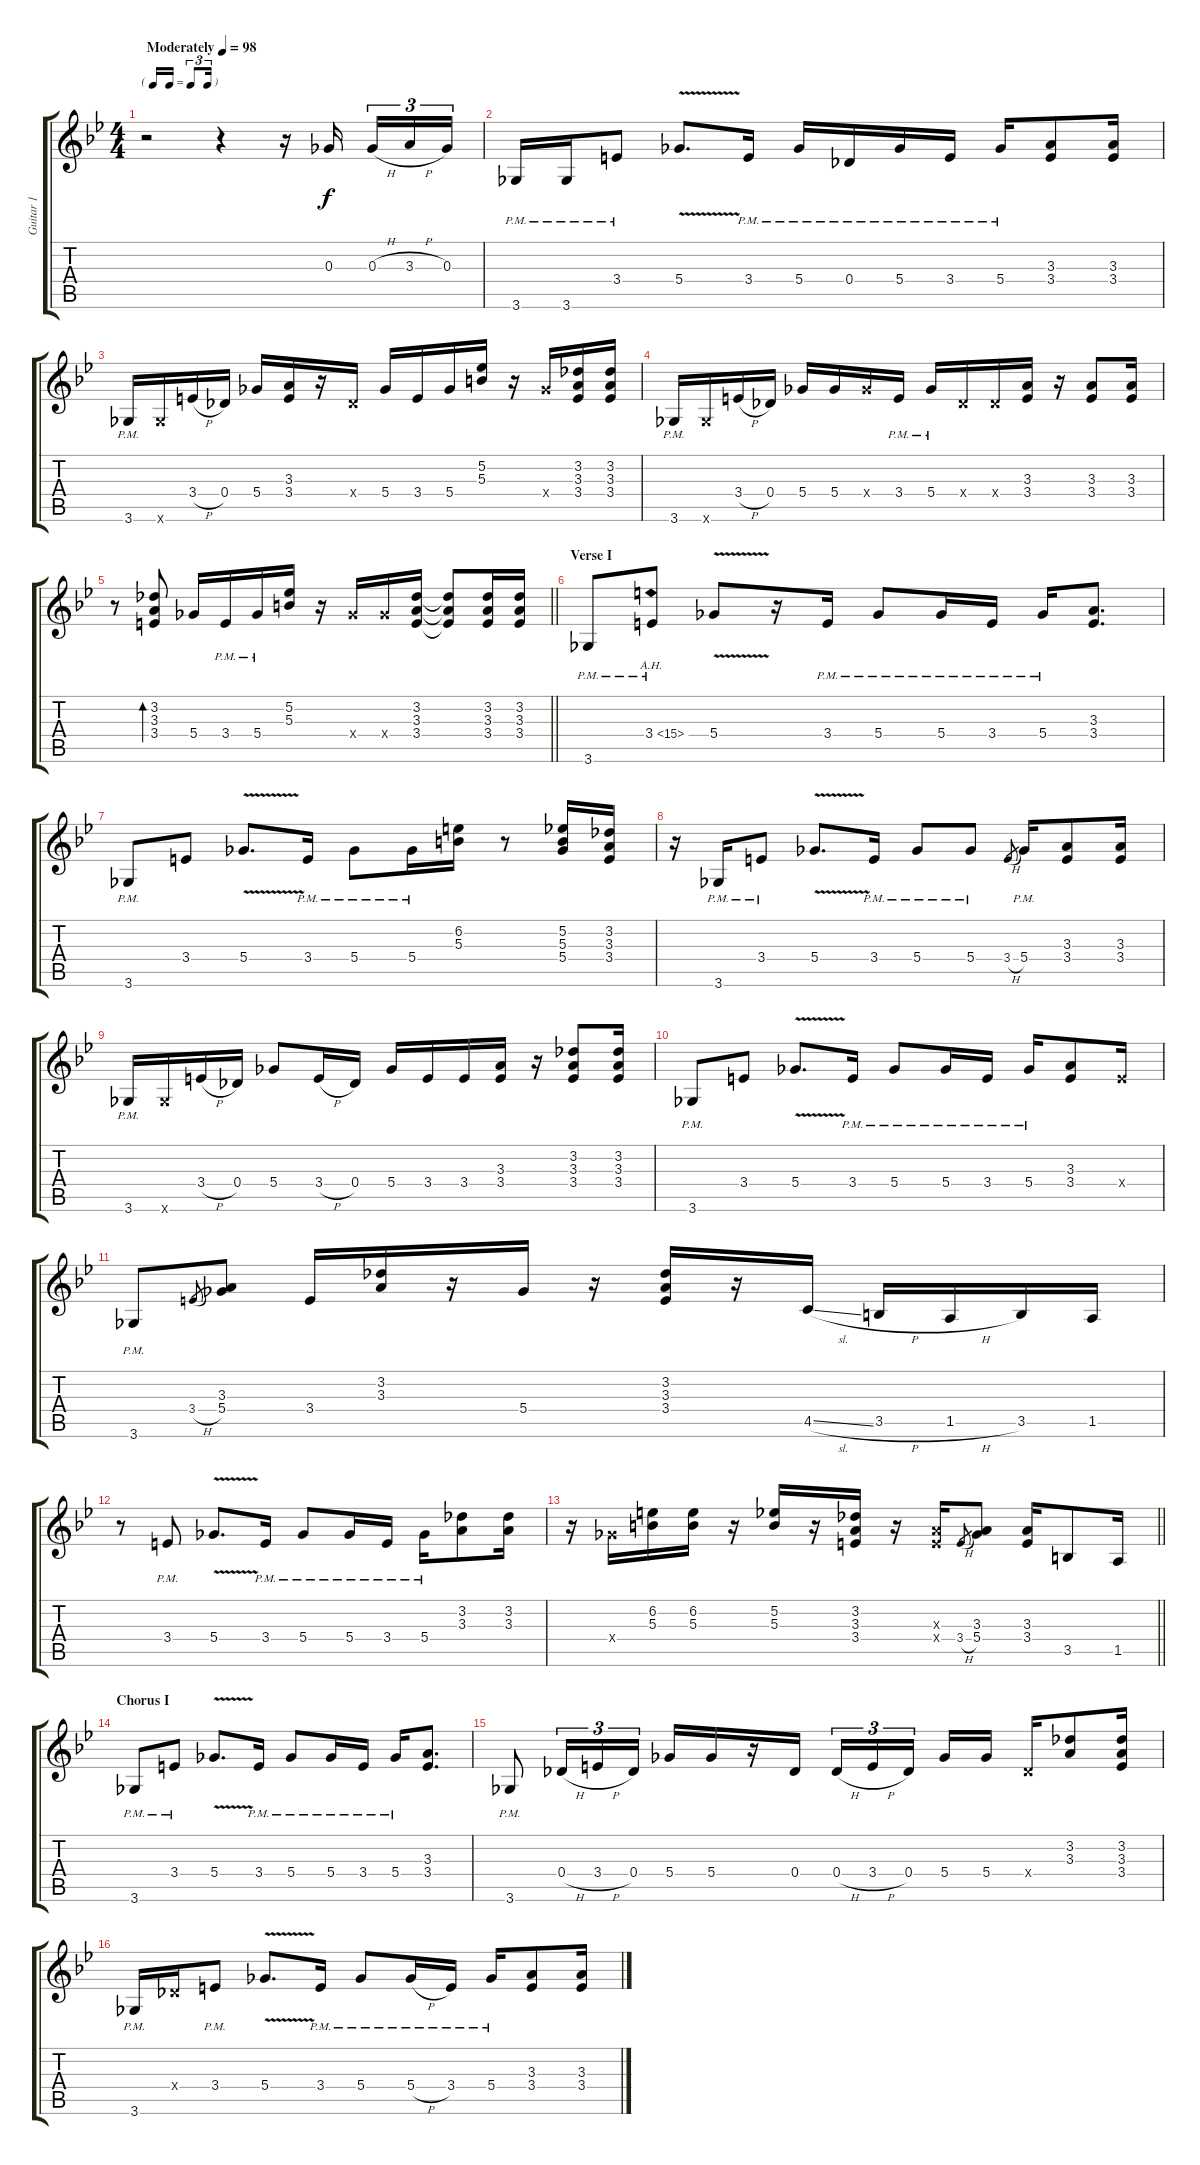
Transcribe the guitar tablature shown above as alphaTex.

\track ("Guitar 1" "Guitar 1") {instrument acousticguitarsteel}
\staff {score tabs}
\tuning (Eb4 Bb3 Gb3 Db3 Ab2 Eb2) {hide}
\ts (4 4)
\tf triplet16th
\tempo (98 "Moderately")
\clef g2
\ks bb
r.2{dy f instrument acousticguitarsteel} r.4 r.16 0.3.16{beam splitsecondary} 0.3{h}.16{tu (3 2)} 3.3{h}.16{tu (3 2)} 0.3.16{tu (3 2)} |
3.6{pm}.16 3.6{pm}.16 3.4{pm}.8 5.4{v}.8{d} 3.4{pm}.16 5.4{pm}.16 0.4{pm}.16 5.4{pm}.16 3.4{pm}.16 5.4{pm}.16 (3.3 3.4).8 (3.3 3.4).16 |
3.6{pm}.16 3.6{x}.16 3.4{h}.16 0.4.16 5.4.16 (3.3 3.4).16 r.16 0.4{x}.16 5.4.16 3.4.16 5.4.16 (5.2 5.3).16 r.16 5.4{x}.16 (3.2 3.3 3.4).16 (3.2 3.3 3.4).16 |
3.6{pm}.16 3.6{x}.16 3.4{h}.16 0.4.16 5.4.16 5.4.16 5.4{x}.16 3.4{pm}.16 5.4{pm}.16 0.4{x}.16 0.4{x}.16 (3.3 3.4).16 r.16 (3.3 3.4).8 (3.3 3.4).16 |
\barLineRight lightlight
r.8 (3.2 3.3 3.4).8{bd 240} 5.4.16 3.4{pm}.16 5.4{pm}.16 (5.2 5.3).16 r.16 5.4{x}.16 5.4{x}.16 (3.2 3.3 3.4).16 (3.2{t} 3.3{t} 3.4{t}).8 (3.2 3.3 3.4).16 (3.2 3.3 3.4).16 |
\section ("" "Verse I")
3.6{pm}.8 3.4{ah 12 pm}.8 5.4{v}.8 r.16 3.4{pm}.16 5.4{pm}.8 5.4{pm}.16 3.4{pm}.16 5.4{pm}.16 (3.3 3.4).8{d} |
3.6{pm}.8 3.4.8 5.4{v}.8{d} 3.4{pm}.16 5.4{pm}.8 5.4{pm}.16 (6.2 5.3).16 r.8 (5.2 5.3 5.4).16 (3.2 3.3 3.4).16 |
r.16 3.6{pm}.16 3.4{pm}.8 5.4{v}.8{d} 3.4{pm}.16 5.4{pm}.8 5.4{pm}.8 3.4{h}.8{gr} 5.4{pm}.16 (3.3 3.4).8 (3.3 3.4).16 |
3.6{pm}.16 3.6{x}.16 3.4{h}.16 0.4.16 5.4.8 3.4{h}.16 0.4.16 5.4.16 3.4.16 3.4.16 (3.3 3.4).16 r.16 (3.2 3.3 3.4).8 (3.2 3.3 3.4).16 |
3.6{pm}.8 3.4.8 5.4{v}.8{d} 3.4{pm}.16 5.4{pm}.8 5.4{pm}.16 3.4{pm}.16 5.4{pm}.16 (3.3 3.4).8 3.4{x}.16 |
3.6{pm}.8 3.4{h}.8{gr} (3.3 5.4).8 3.4.16 (3.2 3.3).16 r.16 5.4.16 r.16 (3.2 3.3 3.4).16 r.16 4.5{sl}.16 3.5{h}.16 1.5{h}.16 3.5.16 1.5.16 |
r.8 3.4{pm}.8 5.4{v}.8{d} 3.4{pm}.16 5.4{pm}.8 5.4{pm}.16 3.4{pm}.16 5.4{pm}.16 (3.2 3.3).8 (3.2 3.3).16 |
\barLineRight lightlight
r.16 5.4{x}.16 (6.2 5.3).16 (6.2 5.3).16 r.16 (5.2 5.3).16 r.16 (3.2 3.3 3.4).16 r.16 (3.3{x} 3.4{x}).16 3.4{h}.8{gr} (3.3 5.4).8 (3.3 3.4).16 3.5.8 1.5.16 |
\section ("" "Chorus I")
3.6{pm}.8 3.4{pm}.8 5.4{v}.8{d} 3.4{pm}.16 5.4{pm}.8 5.4{pm}.16 3.4{pm}.16 5.4{pm}.16 (3.3 3.4).8{d} |
3.6{pm}.8 0.4{h}.16{tu (3 2)} 3.4{h}.16{tu (3 2)} 0.4.16{tu (3 2)} 5.4.16 5.4.16 r.16 0.4.16 0.4{h}.16{tu (3 2)} 3.4{h}.16{tu (3 2)} 0.4.16{tu (3 2) beam splitsecondary} 5.4.16 5.4.16 0.4{x}.16 (3.2 3.3).8 (3.2 3.3 3.4).16 |
3.6{pm}.16 0.4{x}.16 3.4{pm}.8 5.4{v}.8{d} 3.4{pm}.16 5.4{pm}.8 5.4{h pm}.16 3.4{pm}.16 5.4{pm}.16 (3.3 3.4).8 (3.3 3.4).16
